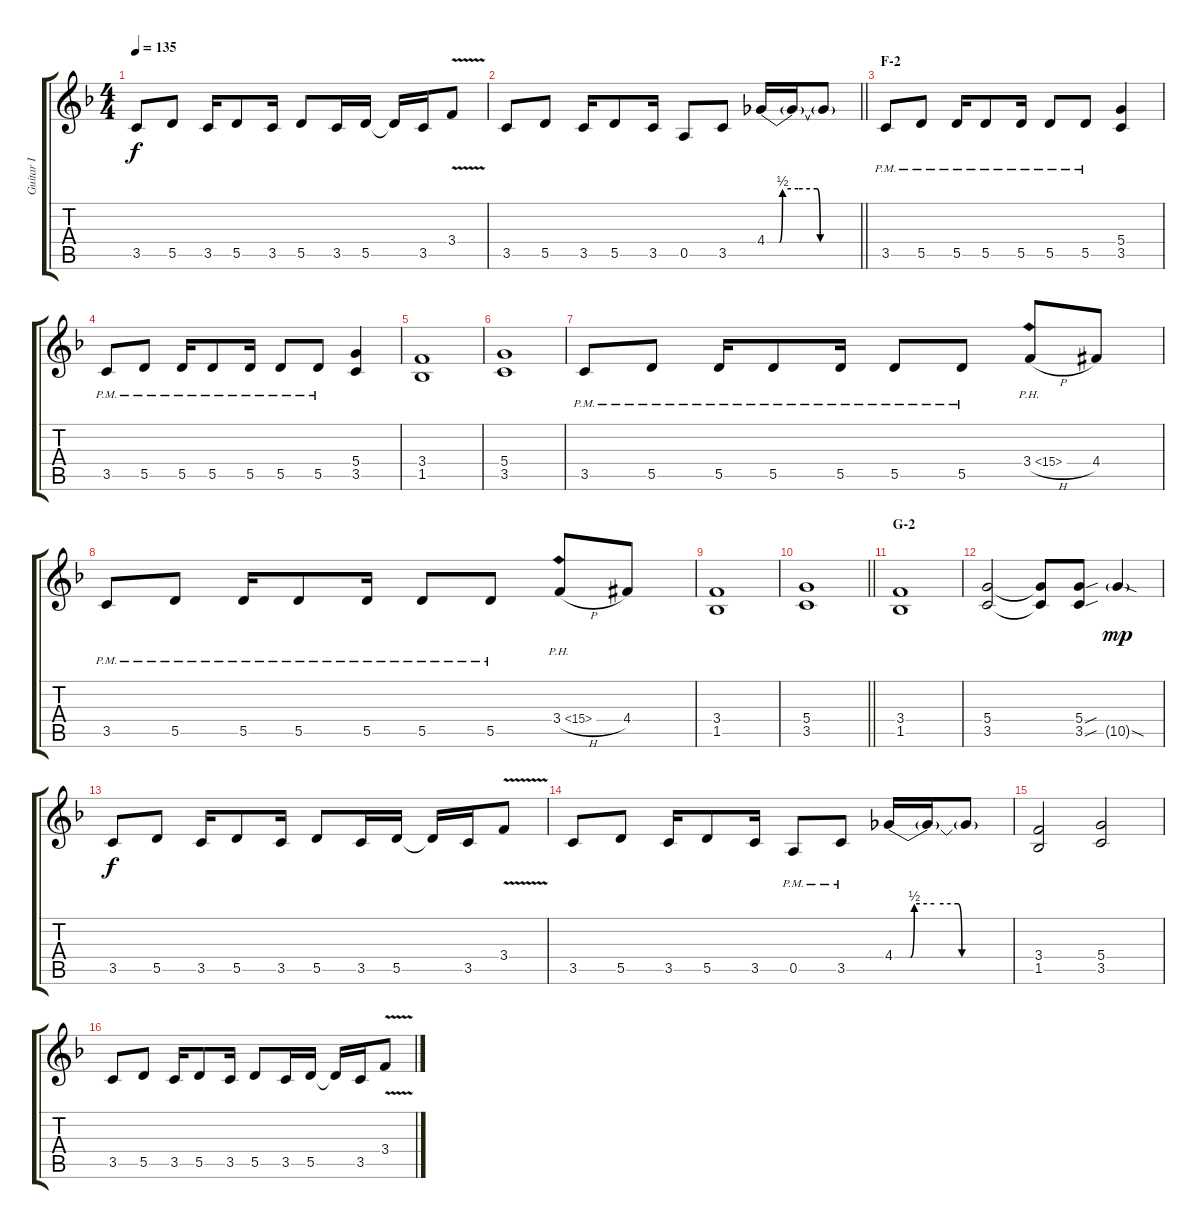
\track ("Guitar I" "Guitar I") {instrument overdrivenguitar}
\staff {score tabs}
\tuning (E4 B3 G3 D3 A2 E2) {hide}
\ts (4 4)
\tempo 135
\clef g2
\ks f
3.5.8{dy f} 5.5.8 3.5.16 5.5.8 3.5.16 5.5.8 3.5.16 5.5.16 5.5{t}.16 3.5.16 3.4{v}.8 |
\barLineRight lightlight
3.5.8 5.5.8 3.5.16 5.5.8 3.5.16 0.5.8 3.5.8 4.4{be (custom 0 0 8 0 10 2 20 2 32 2 34 0 41 0 60 0)}.16 4.4{t}.16 4.4{t}.8 |
\section ("" "F-2")
3.5{pm}.8 5.5{pm}.8 5.5{pm}.16 5.5{pm}.8 5.5{pm}.16 5.5{pm}.8 5.5{pm}.8 (5.4 3.5).4 |
3.5{pm}.8 5.5{pm}.8 5.5{pm}.16 5.5{pm}.8 5.5{pm}.16 5.5{pm}.8 5.5{pm}.8 (5.4 3.5).4 |
(3.4 1.5).1 |
(5.4 3.5).1 |
3.5{pm}.8 5.5{pm}.8 5.5{pm}.16 5.5{pm}.8 5.5{pm}.16 5.5{pm}.8 5.5{pm}.8 3.4{ph 12 h}.8 4.4{acc #}.8 |
3.5{pm}.8 5.5{pm}.8 5.5{pm}.16 5.5{pm}.8 5.5{pm}.16 5.5{pm}.8 5.5{pm}.8 3.4{ph 12 h}.8 4.4{acc #}.8 |
(3.4 1.5).1 |
\barLineRight lightlight
(5.4 3.5).1 |
\section ("" "G-2")
(3.4 1.5).1 |
(5.4 3.5).2 (5.4{t} 3.5{t}).8 (5.4{sou} 3.5{sou}).8 10.5{sod g}.4{dy mp} |
3.5.8{dy f} 5.5.8 3.5.16 5.5.8 3.5.16 5.5.8 3.5.16 5.5.16 5.5{t}.16 3.5.16 3.4{v}.8 |
3.5.8 5.5.8 3.5.16 5.5.8 3.5.16 0.5{pm}.8 3.5{pm}.8 4.4{be (custom 0 0 8 0 10 2 20 2 32 2 34 0 41 0 60 0)}.16 4.4{t}.16 4.4{t}.8 |
(3.4 1.5).2 (5.4 3.5).2 |
3.5.8 5.5.8 3.5.16 5.5.8 3.5.16 5.5.8 3.5.16 5.5.16 5.5{t}.16 3.5.16 3.4{v}.8
